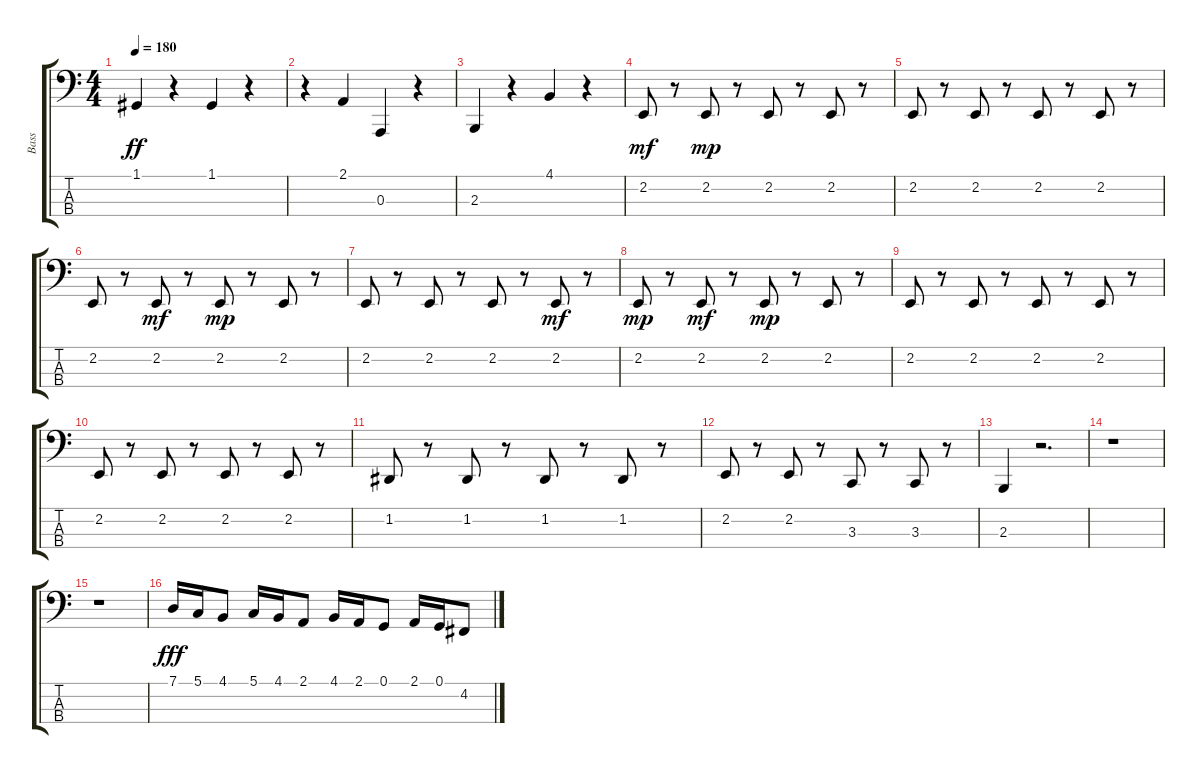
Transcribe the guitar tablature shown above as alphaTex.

\track ("Bass" "Bass") {instrument stringensemble1}
\staff {score tabs}
\tuning (G2 D2 A1 E1) {hide}
\ts (4 4)
\tempo 180
\clef f4
\ks c
1.1.4{dy ff} r.4 1.1.4 r.4 |
r.4 2.1.4 0.3.4 r.4 |
2.3.4 r.4 4.1.4 r.4 |
2.2.8{dy mf instrument stringensemble1} r.8 2.2.8{dy mp} r.8 2.2.8 r.8 2.2.8 r.8 |
2.2.8 r.8 2.2.8 r.8 2.2.8 r.8 2.2.8 r.8 |
2.2.8 r.8 2.2.8{dy mf} r.8 2.2.8{dy mp} r.8 2.2.8 r.8 |
2.2.8 r.8 2.2.8 r.8 2.2.8 r.8 2.2.8{dy mf} r.8 |
2.2.8{dy mp} r.8 2.2.8{dy mf} r.8 2.2.8{dy mp} r.8 2.2.8 r.8 |
2.2.8 r.8 2.2.8 r.8 2.2.8 r.8 2.2.8 r.8 |
2.2.8 r.8 2.2.8 r.8 2.2.8 r.8 2.2.8 r.8 |
1.2.8 r.8 1.2.8 r.8 1.2.8 r.8 1.2.8 r.8 |
2.2.8 r.8 2.2.8 r.8 3.3.8 r.8 3.3.8 r.8 |
2.3.4 r.2{d} |
r.1 |
r.1 |
7.1.16{dy fff} 5.1.16 4.1.8 5.1.16 4.1.16 2.1.8 4.1.16 2.1.16 0.1.8 2.1.16 0.1.16 4.2.8
